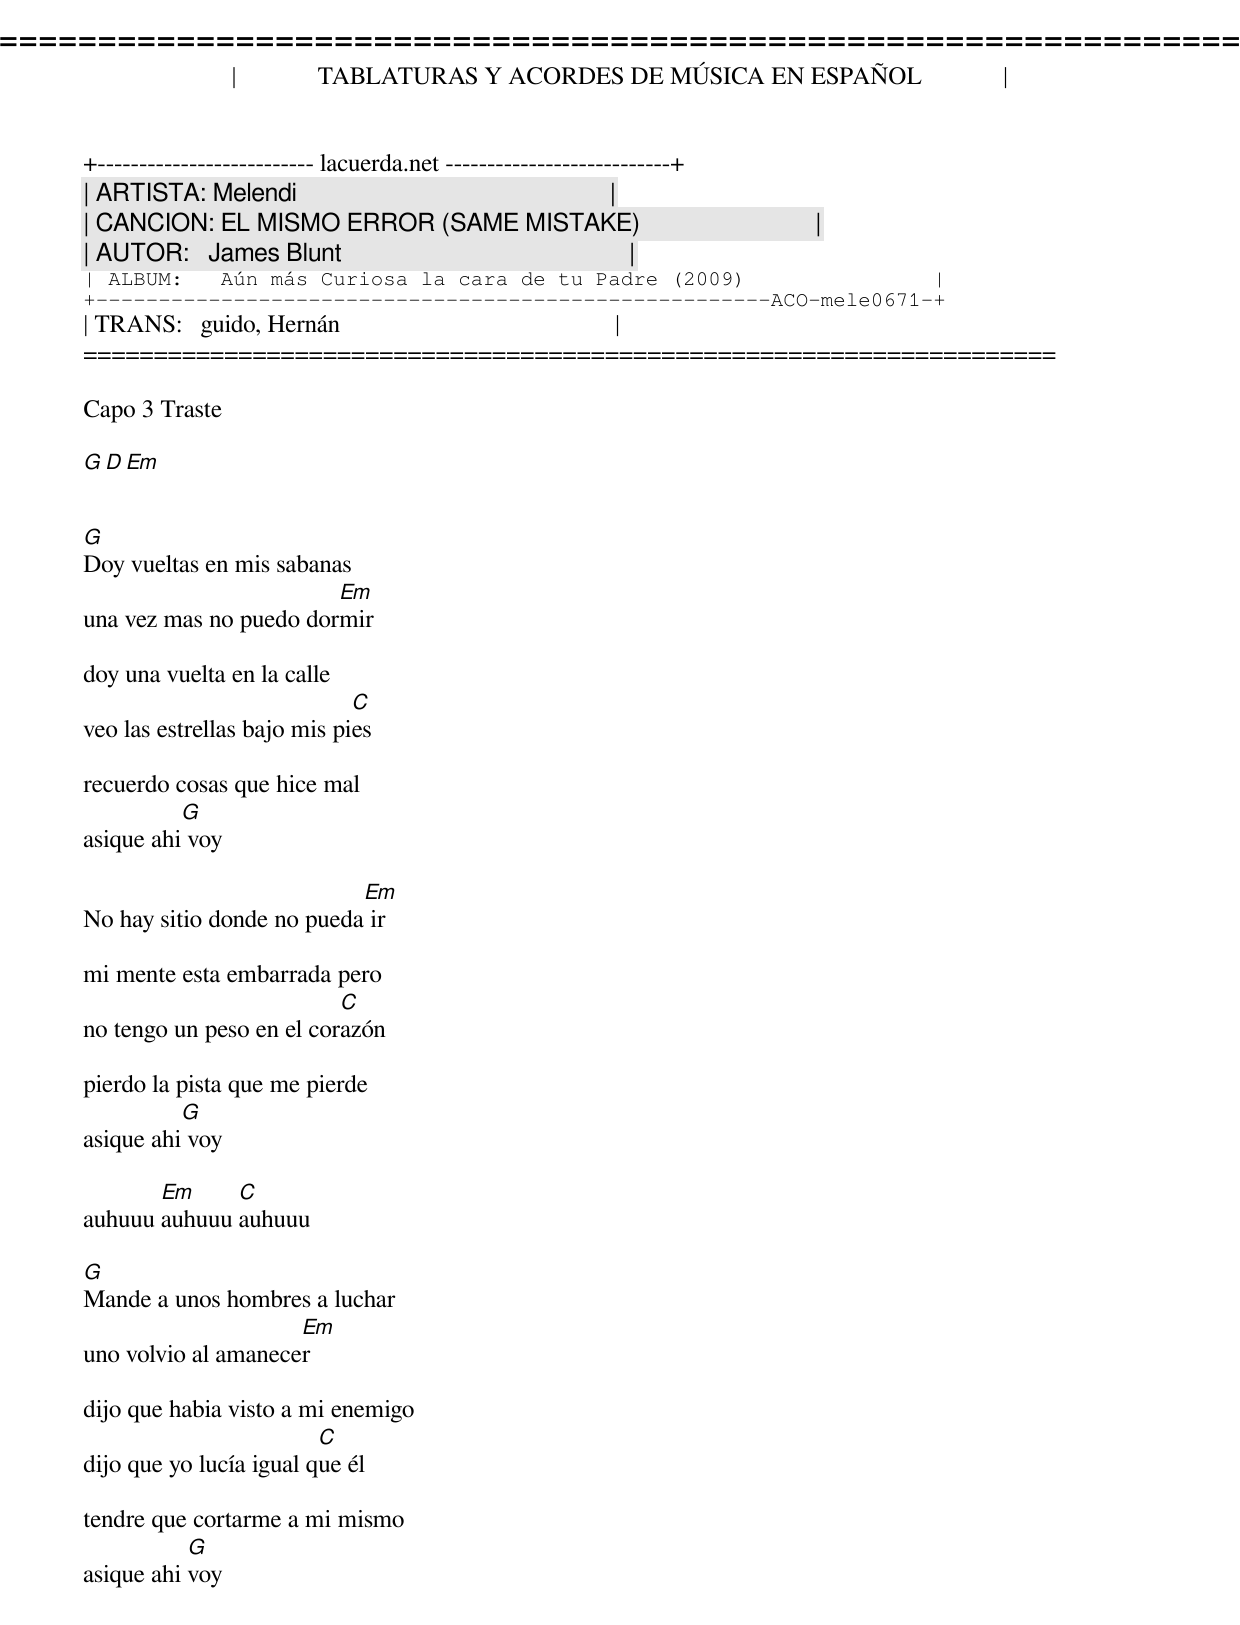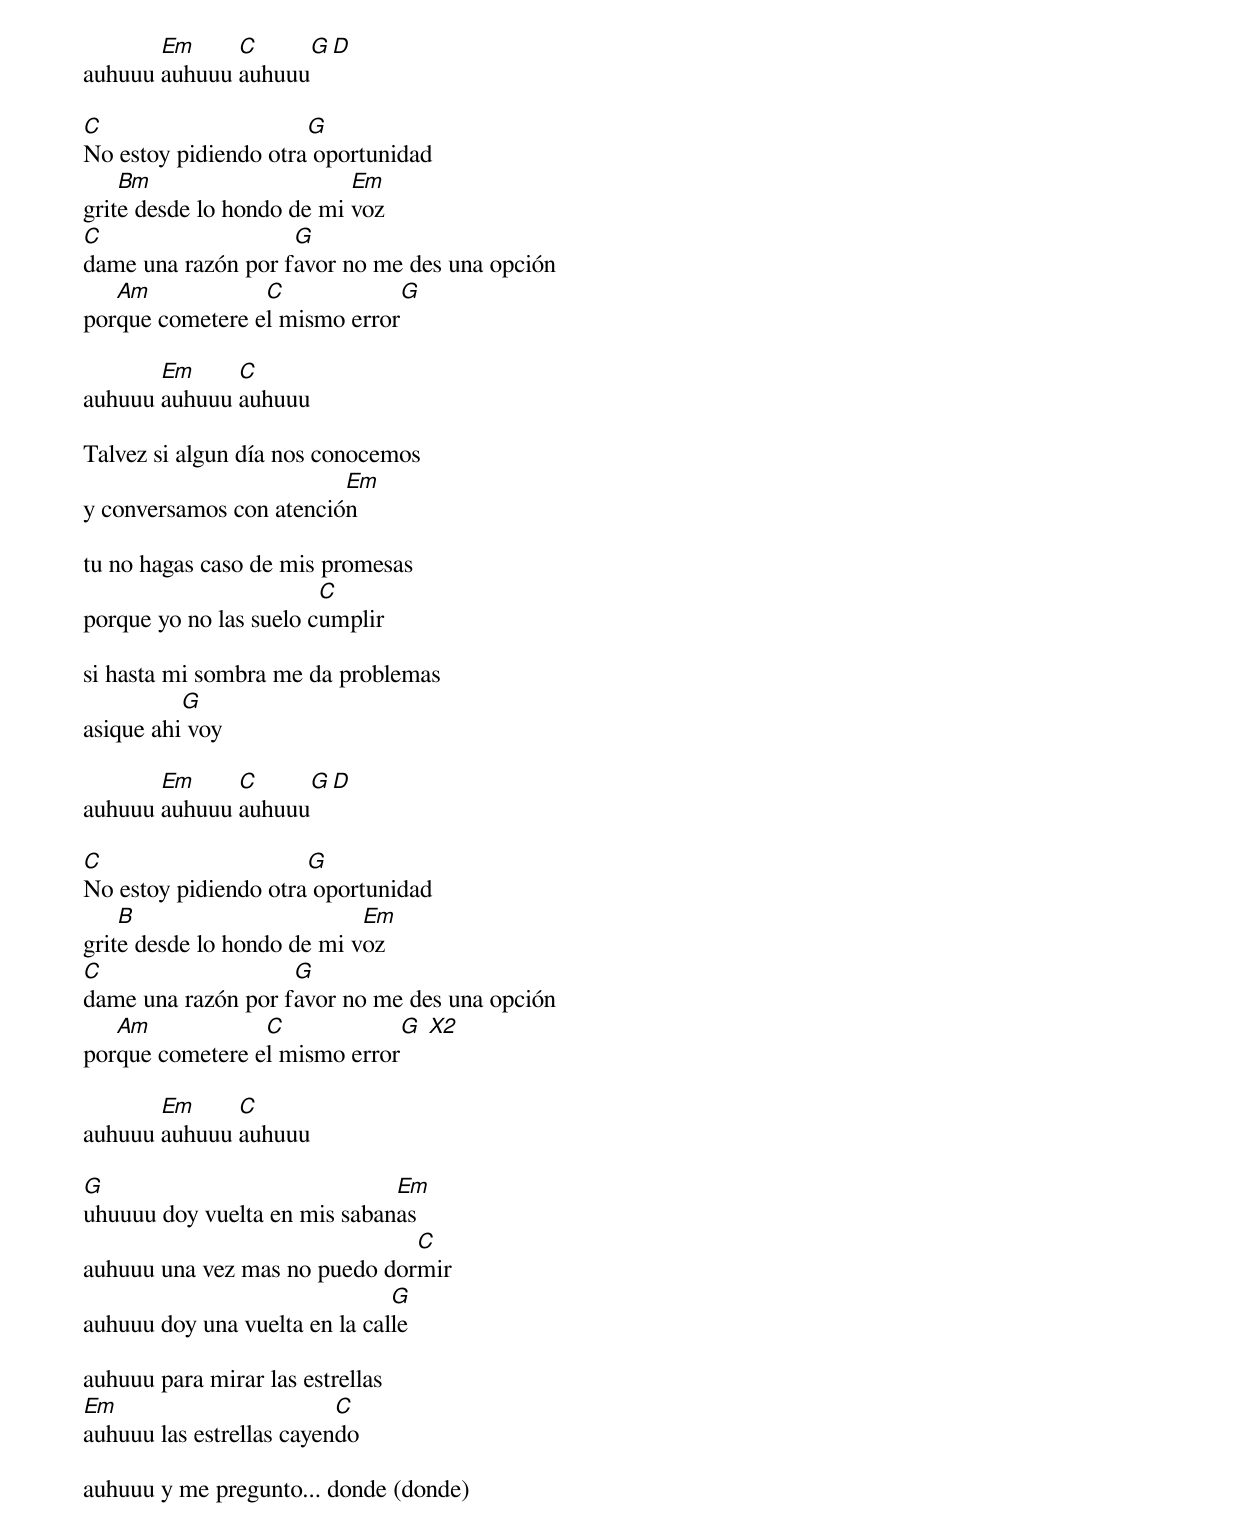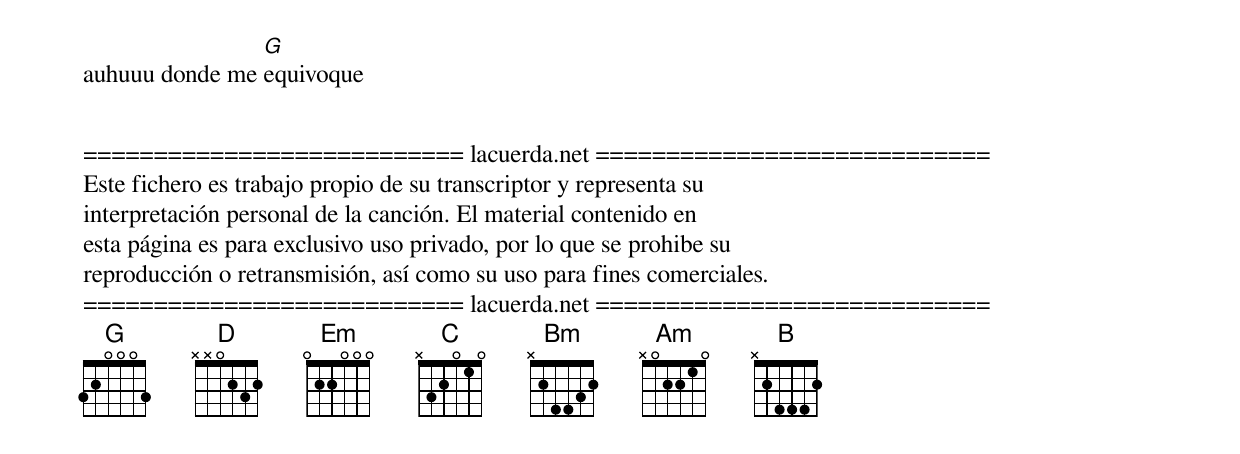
=====================================================================
|             TABLATURAS Y ACORDES DE MÚSICA EN ESPAÑOL             |
+-------------------------- lacuerda.net ---------------------------+
| ARTISTA: Melendi                                                  |
| CANCION: EL MISMO ERROR (SAME MISTAKE)                            |
| AUTOR:   James Blunt                                              |
| ALBUM:   Aún más Curiosa la cara de tu Padre (2009)               |
+------------------------------------------------------ACO-mele0671-+
| TRANS:   guido, Hernán                                            |
=====================================================================

Capo 3 Traste

G D Em


G
Doy vueltas en mis sabanas
                        Em
una vez mas no puedo dormir

doy una vuelta en la calle
                             C
veo las estrellas bajo mis pies

recuerdo cosas que hice mal
          G
asique ahi voy

                           Em
No hay sitio donde no pueda ir

mi mente esta embarrada pero
                          C
no tengo un peso en el corazón

pierdo la pista que me pierde
          G
asique ahi voy

       Em     C
auhuuu auhuuu auhuuu

G
Mande a unos hombres a luchar
                     Em
uno volvio al amanecer

dijo que habia visto a mi enemigo
                         C
dijo que yo lucía igual que él

tendre que cortarme a mi mismo
           G
asique ahi voy

       Em     C      G  D
auhuuu auhuuu auhuuu

C                     G
No estoy pidiendo otra oportunidad
    Bm                     Em
grite desde lo hondo de mi voz
C                   G
dame una razón por favor no me des una opción
   Am            C            G
porque cometere el mismo error

       Em     C
auhuuu auhuuu auhuuu

Talvez si algun día nos conocemos
                         Em
y conversamos con atención

tu no hagas caso de mis promesas
                        C
porque yo no las suelo cumplir

si hasta mi sombra me da problemas
          G
asique ahi voy

       Em     C      G  D
auhuuu auhuuu auhuuu

C                     G
No estoy pidiendo otra oportunidad
    B                       Em
grite desde lo hondo de mi voz
C                   G
dame una razón por favor no me des una opción
   Am            C            G
porque cometere el mismo error [X2]

       Em     C
auhuuu auhuuu auhuuu

G                             Em
uhuuuu doy vuelta en mis sabanas
                               C
auhuuu una vez mas no puedo dormir
                               G
auhuuu doy una vuelta en la calle

auhuuu para mirar las estrellas
Em                        C
auhuuu las estrellas cayendo

auhuuu y me pregunto... donde (donde)
                G
auhuuu donde me equivoque


=========================== lacuerda.net ============================
Este fichero es trabajo propio de su transcriptor y representa su
interpretación personal de la canción. El material contenido en
esta página es para exclusivo uso privado, por lo que se prohibe su
reproducción o retransmisión, así como su uso para fines comerciales.
=========================== lacuerda.net ============================
